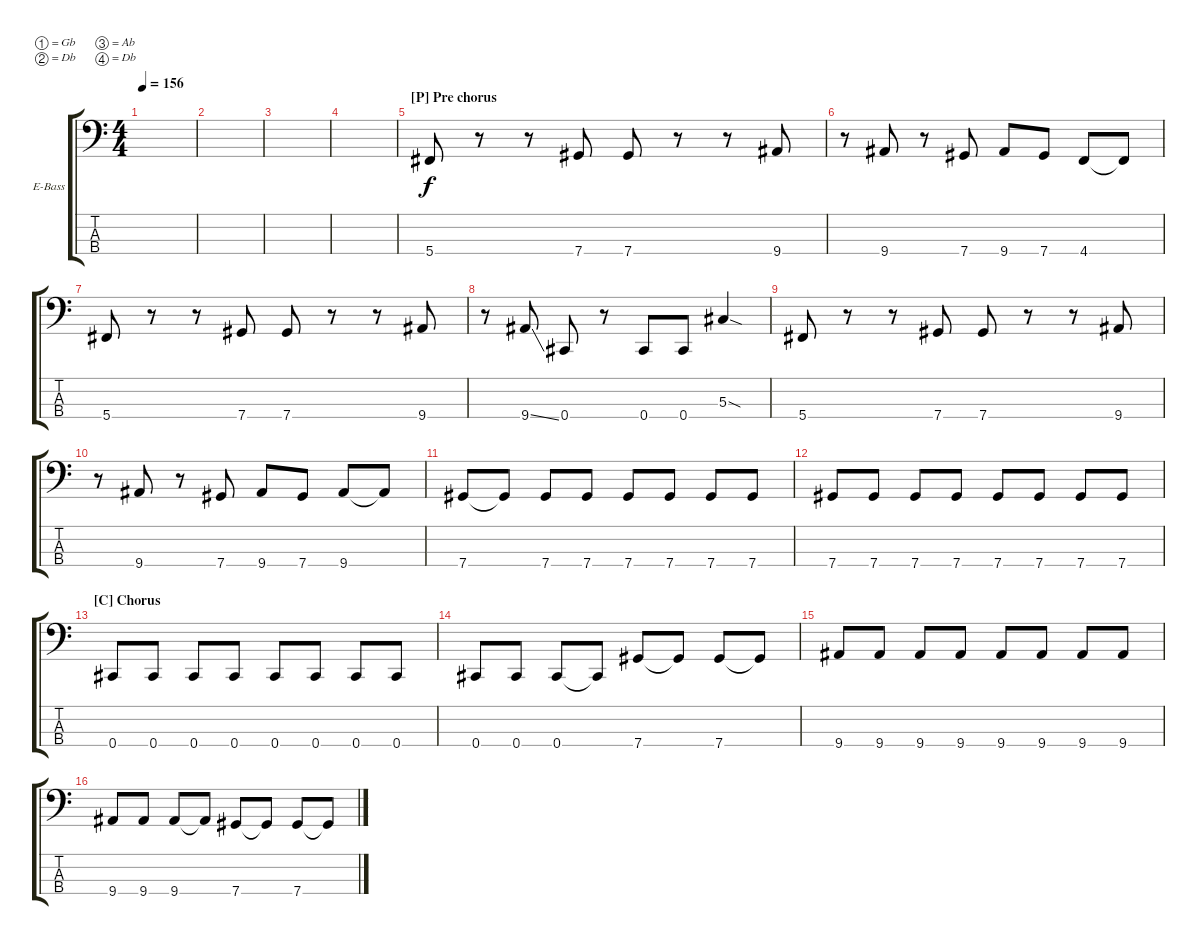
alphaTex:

\defaultSystemsLayout 4
\bracketExtendMode groupsimilarinstruments
\firstSystemTrackNameOrientation horizontal
\otherSystemsTrackNameOrientation horizontal
\track ("Electric Bass" "E-Bass") {instrument electricbassfinger}
\staff {score tabs}
\tuning (Gb2 Db2 Ab1 Db1)
\ts (4 4)
\tempo 156
\clef f4
\ks c
|
|
|
|
\section ("P" "Pre chorus")
5.4.8 r.8 r.8 7.4.8 7.4.8 r.8 r.8 9.4.8 |
r.8 9.4.8 r.8 7.4.8 9.4.8 7.4.8 4.4.8 4.4{t}.8 |
5.4.8 r.8 r.8 7.4.8 7.4.8 r.8 r.8 9.4.8 |
r.8 9.4{ss}.8 0.4.8 r.8 0.4.8 0.4.8 5.3{sod}.4 |
5.4.8 r.8 r.8 7.4.8 7.4.8 r.8 r.8 9.4.8 |
r.8 9.4.8 r.8 7.4.8 9.4.8 7.4.8 9.4.8 9.4{t}.8 |
7.4.8 7.4{t}.8 7.4.8 7.4.8 7.4.8 7.4.8 7.4.8 7.4.8 |
7.4.8 7.4.8 7.4.8 7.4.8 7.4.8 7.4.8 7.4.8 7.4.8 |
\section ("C" "Chorus")
0.4.8 0.4.8 0.4.8 0.4.8 0.4.8 0.4.8 0.4.8 0.4.8 |
0.4.8 0.4.8 0.4.8 0.4{t}.8 7.4.8 7.4{t}.8 7.4.8 7.4{t}.8 |
9.4.8 9.4.8 9.4.8 9.4.8 9.4.8 9.4.8 9.4.8 9.4.8 |
9.4.8 9.4.8 9.4.8 9.4{t}.8 7.4.8 7.4{t}.8 7.4.8 7.4{t}.8
